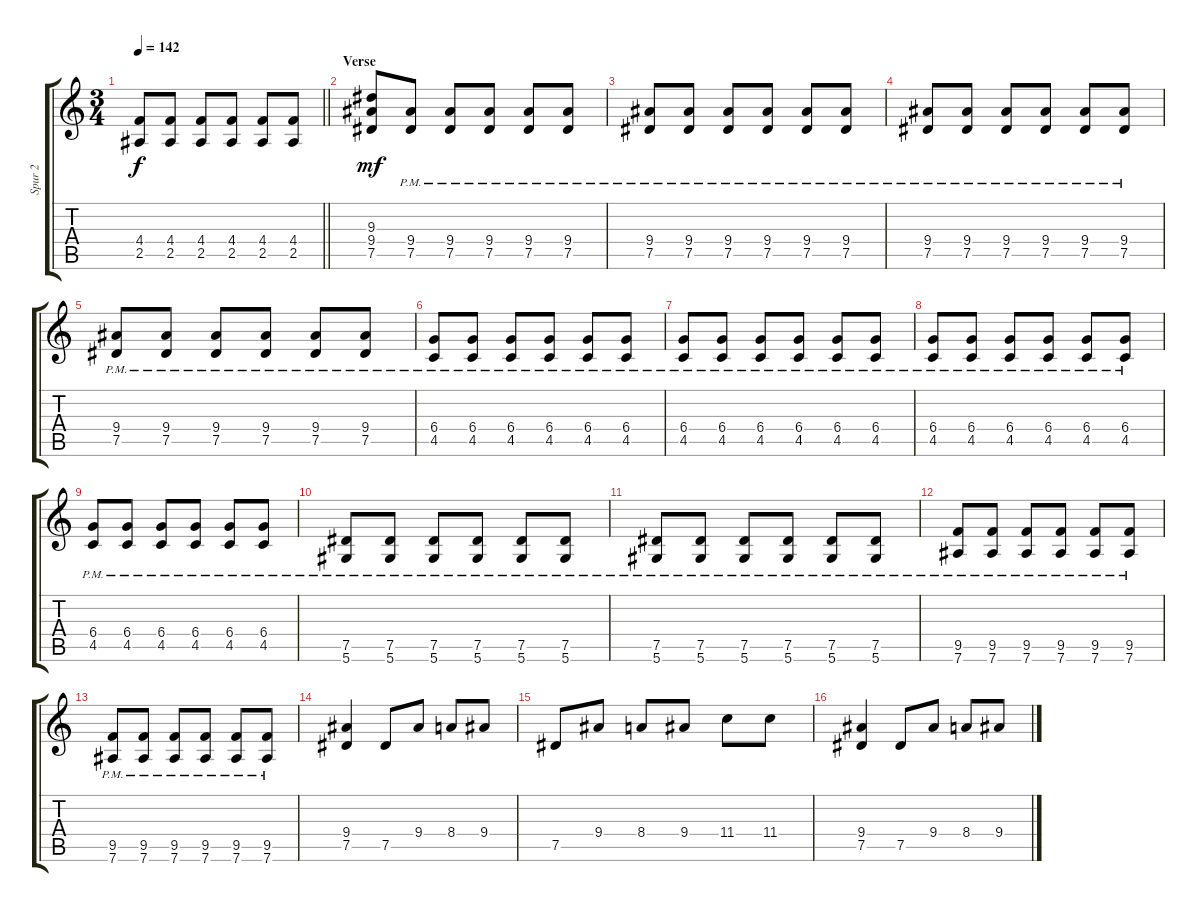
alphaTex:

\track ("Spur 2" "Spur 2") {instrument distortionguitar}
\staff {score tabs}
\tuning (Eb4 Bb3 Gb3 Db3 Ab2 Eb2) {hide}
\ts (3 4)
\tempo 142
\clef g2
\barLineRight lightlight
\ks c
(4.4 2.5).8{dy f} (4.4 2.5).8 (4.4 2.5).8 (4.4 2.5).8 (4.4 2.5).8 (4.4 2.5).8 |
\section ("" "Verse")
(9.3 9.4 7.5).8{dy mf} (9.4{pm} 7.5{pm}).8 (9.4{pm} 7.5{pm}).8 (9.4{pm} 7.5{pm}).8 (9.4{pm} 7.5{pm}).8 (9.4{pm} 7.5{pm}).8 |
(9.4{pm} 7.5{pm}).8 (9.4{pm} 7.5{pm}).8 (9.4{pm} 7.5{pm}).8 (9.4{pm} 7.5{pm}).8 (9.4{pm} 7.5{pm}).8 (9.4{pm} 7.5{pm}).8 |
(9.4{pm} 7.5{pm}).8 (9.4{pm} 7.5{pm}).8 (9.4{pm} 7.5{pm}).8 (9.4{pm} 7.5{pm}).8 (9.4{pm} 7.5{pm}).8 (9.4{pm} 7.5{pm}).8 |
(9.4{pm} 7.5{pm}).8 (9.4{pm} 7.5{pm}).8 (9.4{pm} 7.5{pm}).8 (9.4{pm} 7.5{pm}).8 (9.4{pm} 7.5{pm}).8 (9.4{pm} 7.5{pm}).8 |
(6.4{pm} 4.5{pm}).8 (6.4{pm} 4.5{pm}).8 (6.4{pm} 4.5{pm}).8 (6.4{pm} 4.5{pm}).8 (6.4{pm} 4.5{pm}).8 (6.4{pm} 4.5{pm}).8 |
(6.4{pm} 4.5{pm}).8 (6.4{pm} 4.5{pm}).8 (6.4{pm} 4.5{pm}).8 (6.4{pm} 4.5{pm}).8 (6.4{pm} 4.5{pm}).8 (6.4{pm} 4.5{pm}).8 |
(6.4{pm} 4.5{pm}).8 (6.4{pm} 4.5{pm}).8 (6.4{pm} 4.5{pm}).8 (6.4{pm} 4.5{pm}).8 (6.4{pm} 4.5{pm}).8 (6.4{pm} 4.5{pm}).8 |
(6.4{pm} 4.5{pm}).8 (6.4{pm} 4.5{pm}).8 (6.4{pm} 4.5{pm}).8 (6.4{pm} 4.5{pm}).8 (6.4{pm} 4.5{pm}).8 (6.4{pm} 4.5{pm}).8 |
(7.5{pm} 5.6{pm}).8 (7.5{pm} 5.6{pm}).8 (7.5{pm} 5.6{pm}).8 (7.5{pm} 5.6{pm}).8 (7.5{pm} 5.6{pm}).8 (7.5{pm} 5.6{pm}).8 |
(7.5{pm} 5.6{pm}).8 (7.5{pm} 5.6{pm}).8 (7.5{pm} 5.6{pm}).8 (7.5{pm} 5.6{pm}).8 (7.5{pm} 5.6{pm}).8 (7.5{pm} 5.6{pm}).8 |
(9.5{pm} 7.6{pm}).8 (9.5{pm} 7.6{pm}).8 (9.5{pm} 7.6{pm}).8 (9.5{pm} 7.6{pm}).8 (9.5{pm} 7.6{pm}).8 (9.5{pm} 7.6{pm}).8 |
(9.5{pm} 7.6{pm}).8 (9.5{pm} 7.6{pm}).8 (9.5{pm} 7.6{pm}).8 (9.5{pm} 7.6{pm}).8 (9.5{pm} 7.6{pm}).8 (9.5{pm} 7.6{pm}).8 |
(9.4 7.5).4 7.5.8 9.4.8 8.4.8 9.4.8 |
7.5.8 9.4.8 8.4.8 9.4.8 11.4.8 11.4.8 |
(9.4 7.5).4 7.5.8 9.4.8 8.4.8 9.4.8
